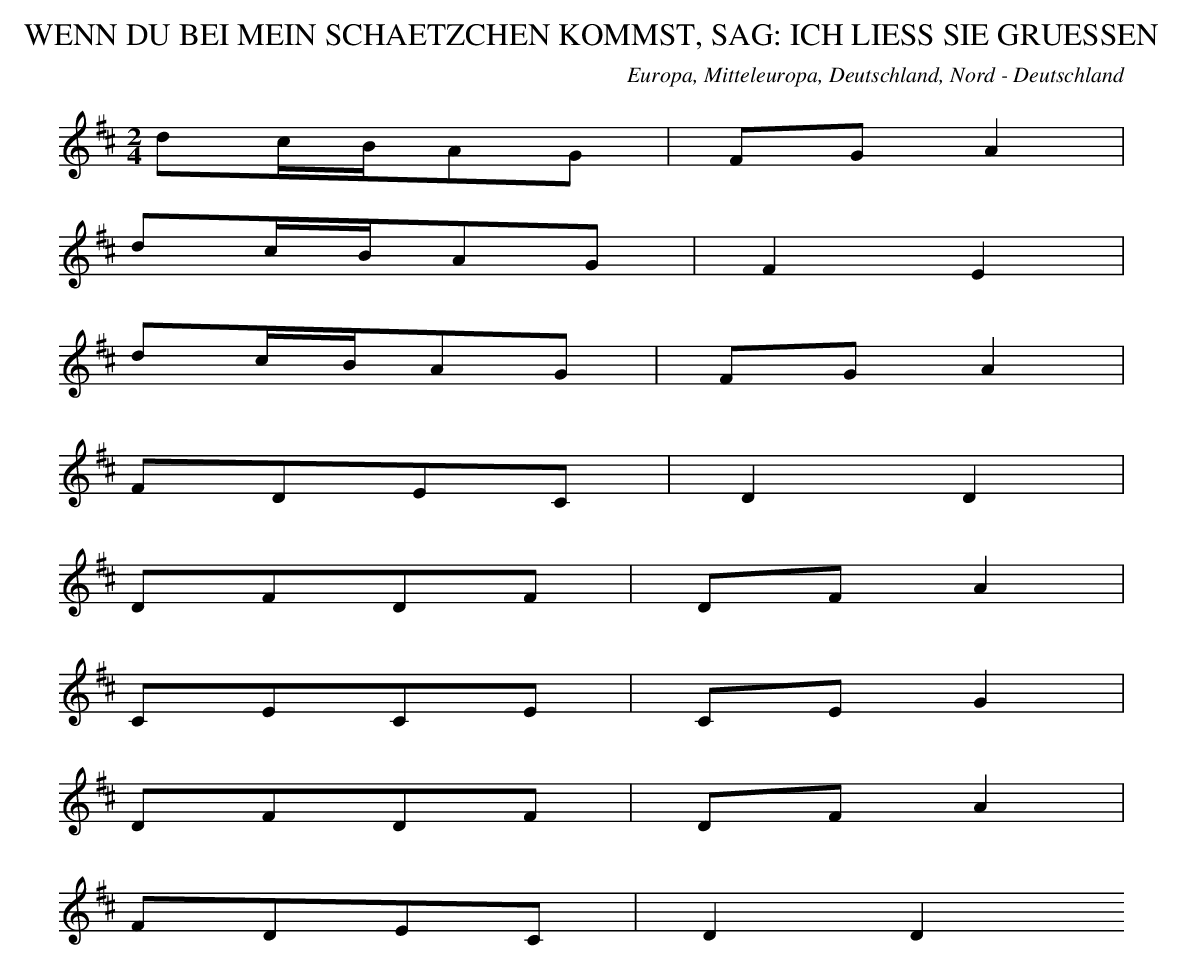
X:1
T: WENN DU BEI MEIN SCHAETZCHEN KOMMST, SAG: ICH LIESS SIE GRUESSEN
O: Europa, Mitteleuropa, Deutschland, Nord - Deutschland
M: 2/4
L: 1/16
K: D
d2cBA2G2 | F2G2A4 |
d2cBA2G2 | F4E4 |
d2cBA2G2 | F2G2A4 |
F2D2E2C2 | D4D4 |
D2F2D2F2 | D2F2A4 |
C2E2C2E2 | C2E2G4 |
D2F2D2F2 | D2F2A4 |
F2D2E2C2 | D4D4
